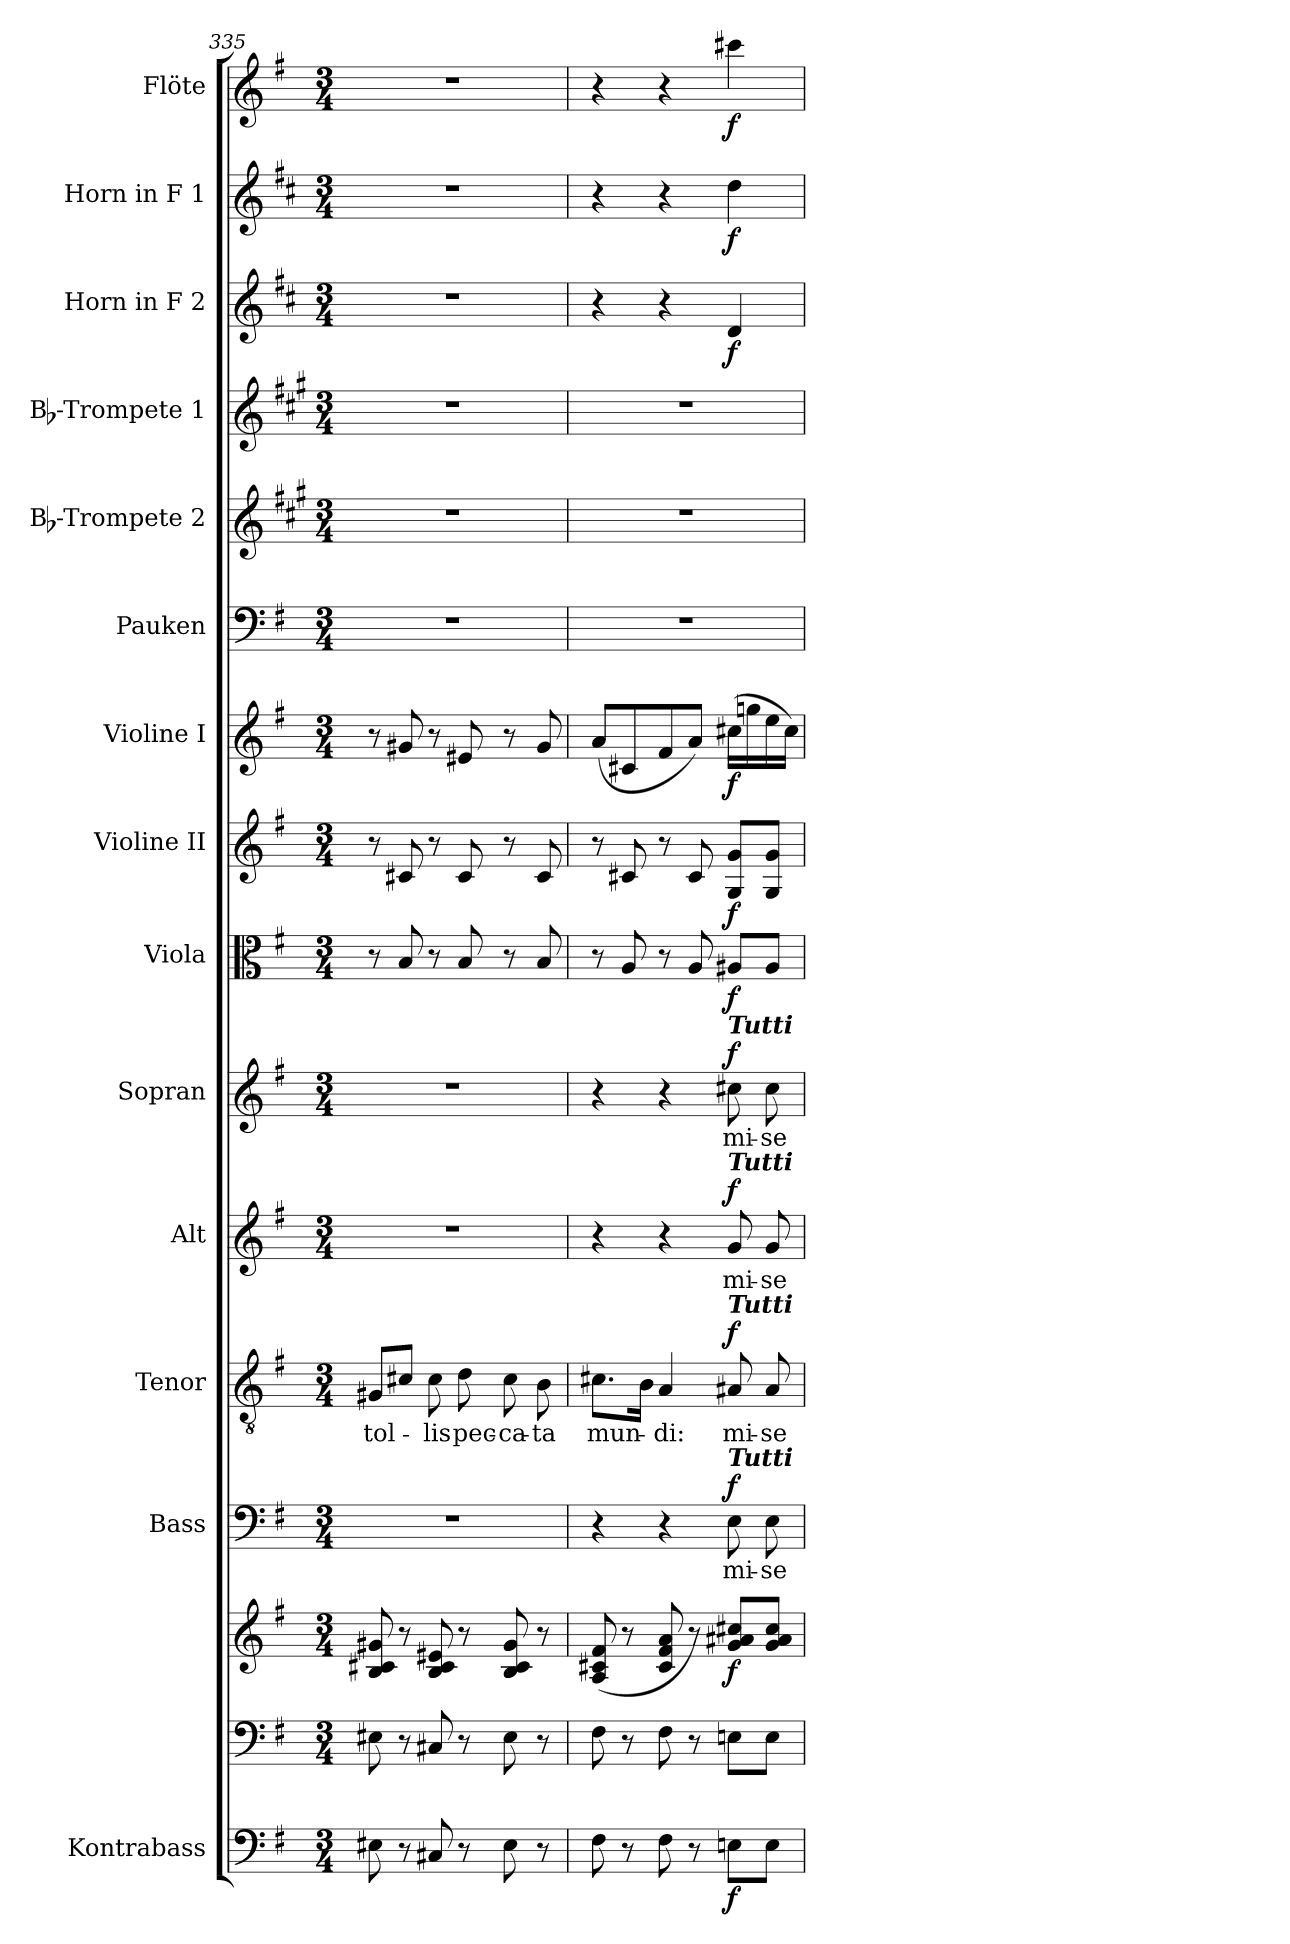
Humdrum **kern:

**kern	**dynam	**kern	**kern	**dynam	**kern	**text	**dynam	**kern	**text	**dynam	**kern	**text	**dynam	**kern	**text	**dynam	**kern	**dynam	**kern	**dynam	**kern	**dynam	**kern	**kern	**kern	**kern	**dynam	**kern	**dynam	**kern	**dynam
*part15	*part15	*part14	*part14	*part14	*part13	*part13	*part13	*part12	*part12	*part12	*part11	*part11	*part11	*part10	*part10	*part10	*part9	*part9	*part8	*part8	*part7	*part7	*part6	*part5	*part4	*part3	*part3	*part2	*part2	*part1	*part1
*staff16	*staff16	*staff15	*staff14	*staff14/15	*staff13	*staff13	*staff13	*staff12	*staff12	*staff12	*staff11	*staff11	*staff11	*staff10	*staff10	*staff10	*staff9	*staff9	*staff8	*staff8	*staff7	*staff7	*staff6	*staff5	*staff4	*staff3	*staff3	*staff2	*staff2	*staff1	*staff1
*I"Kontrabass	*	*	*	*	*I"Bass	*	*	*I"Tenor	*	*	*I"Alt	*	*	*I"Sopran	*	*	*I"Viola	*	*I"Violine II	*	*I"Violine I	*	*I"Pauken	*I"Bb-Trompete 2	*I"Bb-Trompete 1	*I"Horn in F 2	*	*I"Horn in F 1	*	*I"Flöte	*
*I'Kb.	*	*	*	*	*I'B.	*	*	*I'T.	*	*	*I'A.	*	*	*I'S.	*	*	*I'Vla.	*	*I'Vl. II	*	*I'Vl. I	*	*I'Pk.	*I'Bb Trp. 2	*I'Bb Trp. 1	*	*	*	*	*I'Fl.	*
*clefF4	*	*clefF4	*clefG2	*	*clefF4	*	*	*clefGv2	*	*	*clefG2	*	*	*clefG2	*	*	*clefC3	*	*clefG2	*	*clefG2	*	*clefF4	*clefG2	*clefG2	*clefG2	*	*clefG2	*	*clefG2	*
*ITrd7c12	*	*	*	*	*	*	*	*	*	*	*	*	*	*	*	*	*	*	*	*	*	*	*	*ITrd1c2	*ITrd1c2	*ITrd4c7	*	*ITrd4c7	*	*	*
*k[f#]	*	*k[f#]	*k[f#]	*	*k[f#]	*	*	*k[f#]	*	*	*k[f#]	*	*	*k[f#]	*	*	*k[f#]	*	*k[f#]	*	*k[f#]	*	*k[f#]	*k[f#]	*k[f#]	*k[f#]	*	*k[f#]	*	*k[f#]	*
*G:	*	*G:	*G:	*	*G:	*	*	*G:	*	*	*G:	*	*	*G:	*	*	*G:	*	*G:	*	*G:	*	*G:	*G:	*G:	*G:	*	*G:	*	*G:	*
*M3/4	*	*M3/4	*M3/4	*	*M3/4	*	*	*M3/4	*	*	*M3/4	*	*	*M3/4	*	*	*M3/4	*	*M3/4	*	*M3/4	*	*M3/4	*M3/4	*M3/4	*M3/4	*	*M3/4	*	*M3/4	*
=335	=335	=335	=335	=335	=335	=335	=335	=335	=335	=335	=335	=335	=335	=335	=335	=335	=335	=335	=335	=335	=335	=335	=335	=335	=335	=335	=335	=335	=335	=335	=335
!	!	!	!	!	!	!	!	!	!LO:LY:b	!	!	!	!	!	!	!	!	!	!	!	!	!	!	!	!	!	!	!	!	!	!
8EE#X\	.	8E#X\	8B/ 8c#X/ 8g#X/	.	2.r	.	.	8G#X/L	tol-	.	2.r	.	.	2.r	.	.	8r	.	8r	.	8r	.	2.r	2.r	2.r	2.r	.	2.r	.	2.r	.
8r	.	8r	8r	.	.	.	.	8c#X/J	.	.	.	.	.	.	.	.	8B/	.	8c#X/	.	8g#X/	.	.	.	.	.	.	.	.	.	.
!	!	!	!	!	!	!	!	!	!LO:LY:b	!	!	!	!	!	!	!	!	!	!	!	!	!	!	!	!	!	!	!	!	!	!
8CC#X/	.	8C#X/	8B/ 8c#/ 8e#X/	.	.	.	.	8c#\	-lis	.	.	.	.	.	.	.	8r	.	8r	.	8r	.	.	.	.	.	.	.	.	.	.
!	!	!	!	!	!	!	!	!	!LO:LY:b	!	!	!	!	!	!	!	!	!	!	!	!	!	!	!	!	!	!	!	!	!	!
8r	.	8r	8r	.	.	.	.	8d\	pec-	.	.	.	.	.	.	.	8B/	.	8c#/	.	8e#X/	.	.	.	.	.	.	.	.	.	.
!	!	!	!	!	!	!	!	!	!LO:LY:b	!	!	!	!	!	!	!	!	!	!	!	!	!	!	!	!	!	!	!	!	!	!
8EE#\	.	8E#\	8B/ 8c#/ 8g#/	.	.	.	.	8c#\	-ca-	.	.	.	.	.	.	.	8r	.	8r	.	8r	.	.	.	.	.	.	.	.	.	.
!	!	!	!	!	!	!	!	!	!LO:LY:b	!	!	!	!	!	!	!	!	!	!	!	!	!	!	!	!	!	!	!	!	!	!
8r	.	8r	8r	.	.	.	.	8B\	-ta	.	.	.	.	.	.	.	8B/	.	8c#/	.	8g#/	.	.	.	.	.	.	.	.	.	.
=336	=336	=336	=336	=336	=336	=336	=336	=336	=336	=336	=336	=336	=336	=336	=336	=336	=336	=336	=336	=336	=336	=336	=336	=336	=336	=336	=336	=336	=336	=336	=336
!	!	!	!	!	!	!	!	!	!LO:LY:b	!	!	!	!	!	!	!	!	!	!	!	!	!	!	!	!	!	!	!	!	!	!
8FF#\	.	8F#\	(8A/ 8c#X/ 8f#/	.	4r	.	.	8.c#X\L	mun-	.	4r	.	.	4r	.	.	8r	.	8r	.	(<8a/L	.	2.r	2.r	2.r	4r	.	4r	.	4r	.
8r	.	8r	8r	.	.	.	.	.	.	.	.	.	.	.	.	.	8A/	.	8c#X/	.	8c#X/	.	.	.	.	.	.	.	.	.	.
.	.	.	.	.	.	.	.	16B\Jk	.	.	.	.	.	.	.	.	.	.	.	.	.	.	.	.	.	.	.	.	.	.	.
!	!	!	!	!	!	!	!	!	!LO:LY:b	!	!	!	!	!	!	!	!	!	!	!	!	!	!	!	!	!	!	!	!	!	!
8FF#\	.	8F#\	8c#/ 8f#/ 8a/	.	4r	.	.	4A/	-di:	.	4r	.	.	4r	.	.	8r	.	8r	.	8f#/	.	.	.	.	4r	.	4r	.	4r	.
8r	.	8r	8r)	.	.	.	.	.	.	.	.	.	.	.	.	.	8A/	.	8c#/	.	8a/J)	.	.	.	.	.	.	.	.	.	.
!	!	!	!	!	!	!	!	!	!	!	!	!	!	!LO:TX:a:Bi:t=Tutti	!	!	!	!	!	!	!	!	!	!	!	!	!	!	!	!	!
!	!	!	!	!	!	!	!	!	!	!	!LO:TX:a:Bi:t=Tutti	!	!	!	!	!	!	!	!	!	!	!	!	!	!	!	!	!	!	!	!
!	!	!	!	!	!	!	!	!LO:TX:a:Bi:t=Tutti	!	!	!	!	!	!	!	!	!	!	!	!	!	!	!	!	!	!	!	!	!	!	!
!	!	!	!	!	!LO:TX:a:Bi:t=Tutti	!	!	!	!	!	!	!	!	!	!	!	!	!	!	!	!	!	!	!	!	!	!	!	!	!	!
!	!LO:DY:b	!	!	!LO:DY:b	!	!LO:LY:b	!LO:DY:a	!	!LO:LY:b	!LO:DY:a	!	!LO:LY:b	!LO:DY:a	!	!LO:LY:b	!LO:DY:a	!	!LO:DY:b	!	!LO:DY:b	!	!LO:DY:b	!	!	!	!	!LO:DY:b	!	!LO:DY:b	!	!LO:DY:b
8EEn\L	f	8En\L	8g/ 8a#X/ 8cc#X/L	f	8E\	mi-	f	8A#X/	mi-	f	8g/	mi-	f	8cc#X\	mi-	f	8A#X/L	f	8G/ 8g/L	f	(>16cc#X\LL	f	.	.	.	4G/	f	4g\	f	4ccc#X\	f
.	.	.	.	.	.	.	.	.	.	.	.	.	.	.	.	.	.	.	.	.	16ggn\	.	.	.	.	.	.	.	.	.	.
!	!	!	!	!	!	!LO:LY:b	!	!	!LO:LY:b	!	!	!LO:LY:b	!	!	!LO:LY:b	!	!	!	!	!	!	!	!	!	!	!	!	!	!	!	!
8EE\J	.	8E\J	8g/ 8a#/ 8cc#/J	.	8E\	-se-	.	8A#/	-se-	.	8g/	-se-	.	8cc#\	-se-	.	8A#/J	.	8G/ 8g/J	.	16ee\	.	.	.	.	.	.	.	.	.	.
.	.	.	.	.	.	.	.	.	.	.	.	.	.	.	.	.	.	.	.	.	16cc#\JJ)	.	.	.	.	.	.	.	.	.	.
=	=	=	=	=	=	=	=	=	=	=	=	=	=	=	=	=	=	=	=	=	=	=	=	=	=	=	=	=	=	=	=
*-	*-	*-	*-	*-	*-	*-	*-	*-	*-	*-	*-	*-	*-	*-	*-	*-	*-	*-	*-	*-	*-	*-	*-	*-	*-	*-	*-	*-	*-	*-	*-
